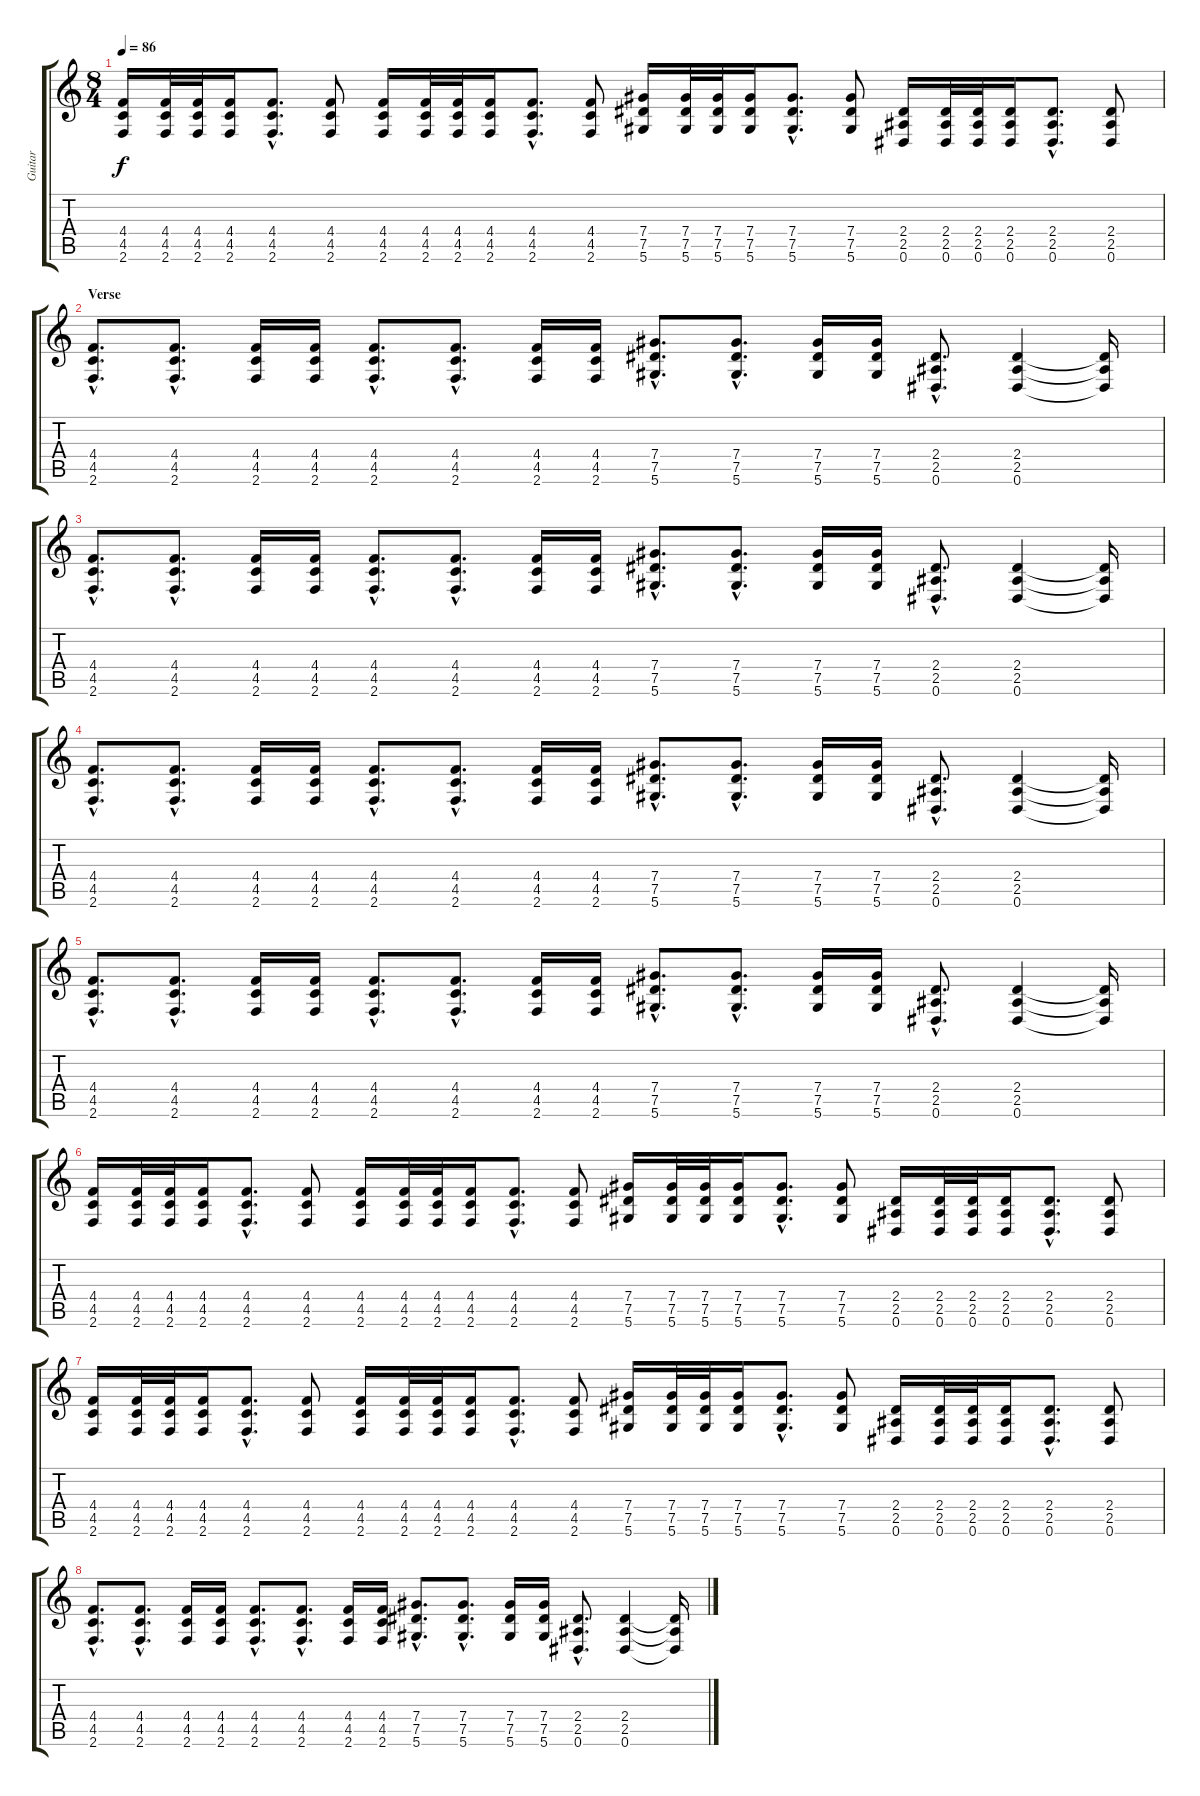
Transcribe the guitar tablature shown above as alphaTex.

\track ("Guitar" "Guitar") {instrument distortionguitar}
\staff {score tabs}
\tuning (Eb4 Bb3 Gb3 Db3 Ab2 Eb2) {hide}
\ts (8 4)
\tempo 86
\clef g2
\ks c
(4.4 4.5 2.6).16{dy f} (4.4 4.5 2.6).32 (4.4 4.5 2.6).32 (4.4 4.5 2.6).16 (4.4{hac} 4.5{hac} 2.6{hac}).8{d} (4.4 4.5 2.6).8 (4.4 4.5 2.6).16 (4.4 4.5 2.6).32 (4.4 4.5 2.6).32 (4.4 4.5 2.6).16 (4.4{hac} 4.5{hac} 2.6{hac}).8{d} (4.4 4.5 2.6).8 (7.4 7.5 5.6).16 (7.4 7.5 5.6).32 (7.4 7.5 5.6).32 (7.4 7.5 5.6).16 (7.4{hac} 7.5{hac} 5.6{hac}).8{d} (7.4 7.5 5.6).8 (2.4 2.5 0.6).16 (2.4 2.5 0.6).32 (2.4 2.5 0.6).32 (2.4 2.5 0.6).16 (2.4{hac} 2.5{hac} 0.6{hac}).8{d} (2.4 2.5 0.6).8 |
\section ("" "Verse")
(4.4{hac} 4.5{hac} 2.6{hac}).8{d} (4.4{hac} 4.5{hac} 2.6{hac}).8{d} (4.4 4.5 2.6).16 (4.4 4.5 2.6).16 (4.4{hac} 4.5{hac} 2.6{hac}).8{d} (4.4{hac} 4.5{hac} 2.6{hac}).8{d} (4.4 4.5 2.6).16 (4.4 4.5 2.6).16 (7.4{hac} 7.5{hac} 5.6{hac}).8{d} (7.4{hac} 7.5{hac} 5.6{hac}).8{d} (7.4 7.5 5.6).16 (7.4 7.5 5.6).16 (2.4{hac} 2.5{hac} 0.6{hac}).8{d} (2.4 2.5 0.6).4 (2.4{t} 2.5{t} 0.6{t}).16 |
(4.4{hac} 4.5{hac} 2.6{hac}).8{d} (4.4{hac} 4.5{hac} 2.6{hac}).8{d} (4.4 4.5 2.6).16 (4.4 4.5 2.6).16 (4.4{hac} 4.5{hac} 2.6{hac}).8{d} (4.4{hac} 4.5{hac} 2.6{hac}).8{d} (4.4 4.5 2.6).16 (4.4 4.5 2.6).16 (7.4{hac} 7.5{hac} 5.6{hac}).8{d} (7.4{hac} 7.5{hac} 5.6{hac}).8{d} (7.4 7.5 5.6).16 (7.4 7.5 5.6).16 (2.4{hac} 2.5{hac} 0.6{hac}).8{d} (2.4 2.5 0.6).4 (2.4{t} 2.5{t} 0.6{t}).16 |
(4.4{hac} 4.5{hac} 2.6{hac}).8{d} (4.4{hac} 4.5{hac} 2.6{hac}).8{d} (4.4 4.5 2.6).16 (4.4 4.5 2.6).16 (4.4{hac} 4.5{hac} 2.6{hac}).8{d} (4.4{hac} 4.5{hac} 2.6{hac}).8{d} (4.4 4.5 2.6).16 (4.4 4.5 2.6).16 (7.4{hac} 7.5{hac} 5.6{hac}).8{d} (7.4{hac} 7.5{hac} 5.6{hac}).8{d} (7.4 7.5 5.6).16 (7.4 7.5 5.6).16 (2.4{hac} 2.5{hac} 0.6{hac}).8{d} (2.4 2.5 0.6).4 (2.4{t} 2.5{t} 0.6{t}).16 |
(4.4{hac} 4.5{hac} 2.6{hac}).8{d} (4.4{hac} 4.5{hac} 2.6{hac}).8{d} (4.4 4.5 2.6).16 (4.4 4.5 2.6).16 (4.4{hac} 4.5{hac} 2.6{hac}).8{d} (4.4{hac} 4.5{hac} 2.6{hac}).8{d} (4.4 4.5 2.6).16 (4.4 4.5 2.6).16 (7.4{hac} 7.5{hac} 5.6{hac}).8{d} (7.4{hac} 7.5{hac} 5.6{hac}).8{d} (7.4 7.5 5.6).16 (7.4 7.5 5.6).16 (2.4{hac} 2.5{hac} 0.6{hac}).8{d} (2.4 2.5 0.6).4 (2.4{t} 2.5{t} 0.6{t}).16 |
(4.4 4.5 2.6).16 (4.4 4.5 2.6).32 (4.4 4.5 2.6).32 (4.4 4.5 2.6).16 (4.4{hac} 4.5{hac} 2.6{hac}).8{d} (4.4 4.5 2.6).8 (4.4 4.5 2.6).16 (4.4 4.5 2.6).32 (4.4 4.5 2.6).32 (4.4 4.5 2.6).16 (4.4{hac} 4.5{hac} 2.6{hac}).8{d} (4.4 4.5 2.6).8 (7.4 7.5 5.6).16 (7.4 7.5 5.6).32 (7.4 7.5 5.6).32 (7.4 7.5 5.6).16 (7.4{hac} 7.5{hac} 5.6{hac}).8{d} (7.4 7.5 5.6).8 (2.4 2.5 0.6).16 (2.4 2.5 0.6).32 (2.4 2.5 0.6).32 (2.4 2.5 0.6).16 (2.4{hac} 2.5{hac} 0.6{hac}).8{d} (2.4 2.5 0.6).8 |
(4.4 4.5 2.6).16 (4.4 4.5 2.6).32 (4.4 4.5 2.6).32 (4.4 4.5 2.6).16 (4.4{hac} 4.5{hac} 2.6{hac}).8{d} (4.4 4.5 2.6).8 (4.4 4.5 2.6).16 (4.4 4.5 2.6).32 (4.4 4.5 2.6).32 (4.4 4.5 2.6).16 (4.4{hac} 4.5{hac} 2.6{hac}).8{d} (4.4 4.5 2.6).8 (7.4 7.5 5.6).16 (7.4 7.5 5.6).32 (7.4 7.5 5.6).32 (7.4 7.5 5.6).16 (7.4{hac} 7.5{hac} 5.6{hac}).8{d} (7.4 7.5 5.6).8 (2.4 2.5 0.6).16 (2.4 2.5 0.6).32 (2.4 2.5 0.6).32 (2.4 2.5 0.6).16 (2.4{hac} 2.5{hac} 0.6{hac}).8{d} (2.4 2.5 0.6).8 |
(4.4{hac} 4.5{hac} 2.6{hac}).8{d} (4.4{hac} 4.5{hac} 2.6{hac}).8{d} (4.4 4.5 2.6).16 (4.4 4.5 2.6).16 (4.4{hac} 4.5{hac} 2.6{hac}).8{d} (4.4{hac} 4.5{hac} 2.6{hac}).8{d} (4.4 4.5 2.6).16 (4.4 4.5 2.6).16 (7.4{hac} 7.5{hac} 5.6{hac}).8{d} (7.4{hac} 7.5{hac} 5.6{hac}).8{d} (7.4 7.5 5.6).16 (7.4 7.5 5.6).16 (2.4{hac} 2.5{hac} 0.6{hac}).8{d} (2.4 2.5 0.6).4 (2.4{t} 2.5{t} 0.6{t}).16
